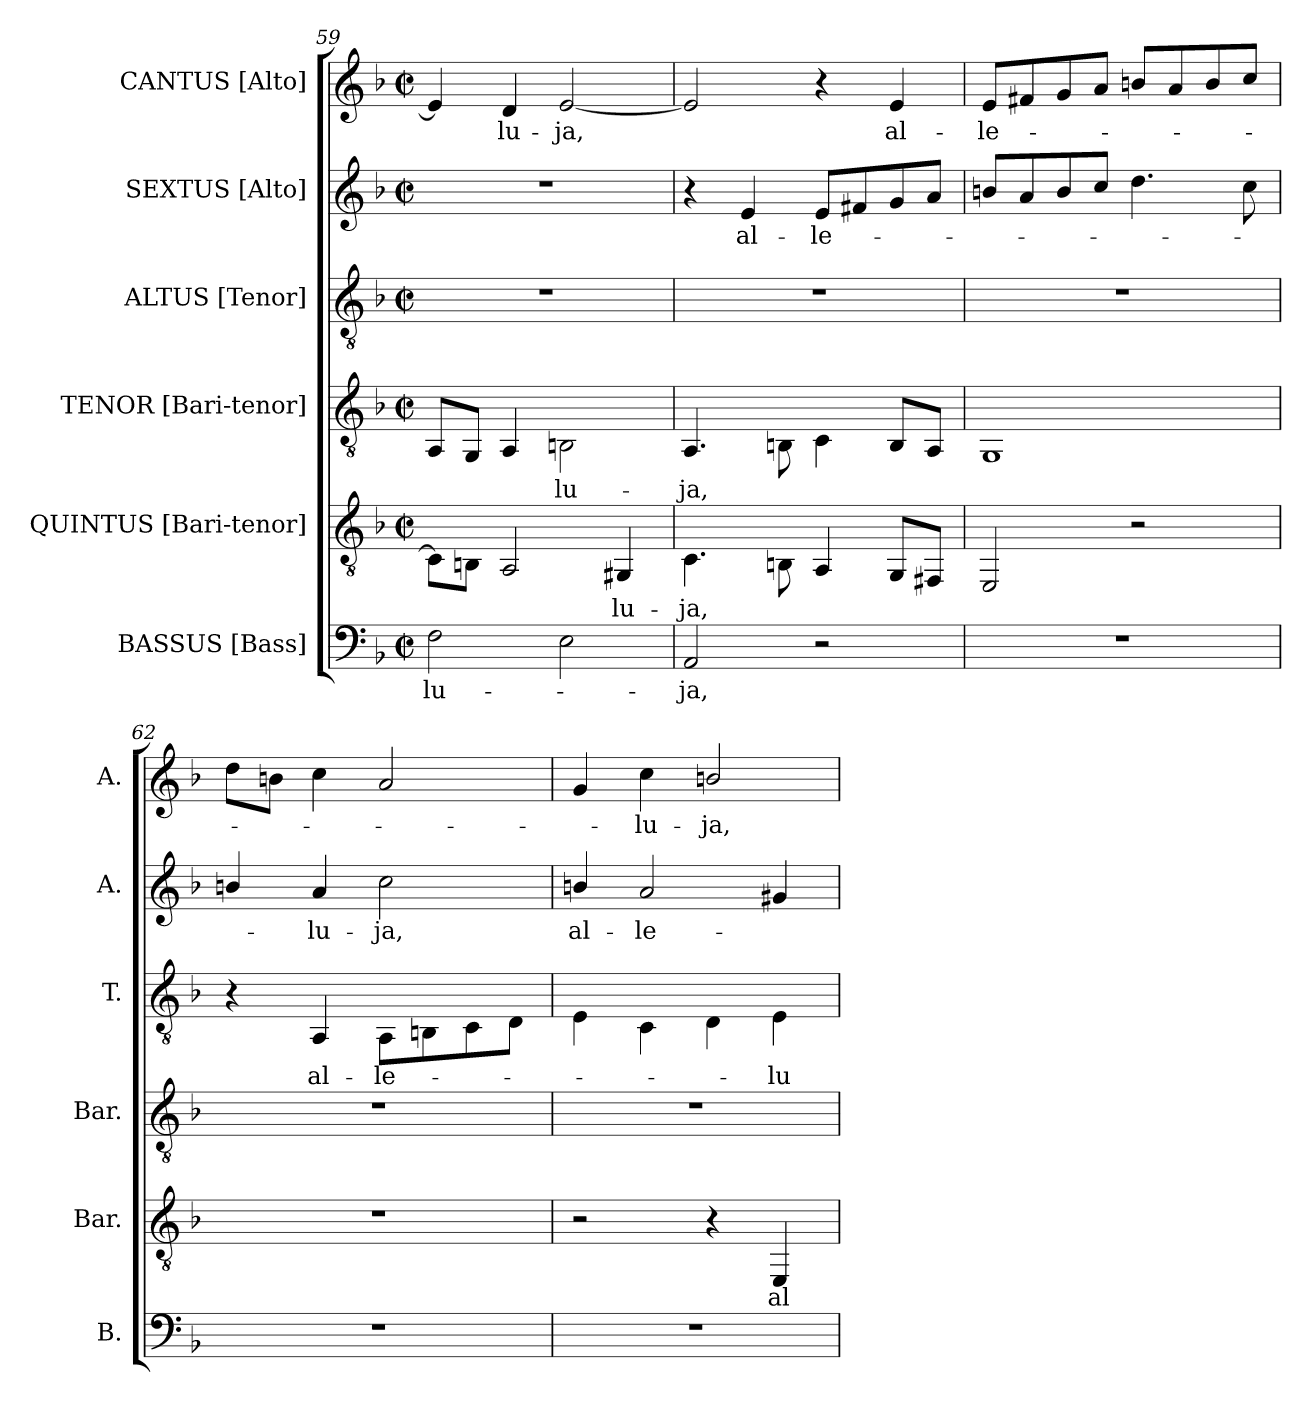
**kern	**text	**kern	**text	**kern	**text	**kern	**text	**kern	**text	**kern	**text
*part6	*part6	*part5	*part5	*part4	*part4	*part3	*part3	*part2	*part2	*part1	*part1
*staff6	*staff6	*staff5	*staff5	*staff4	*staff4	*staff3	*staff3	*staff2	*staff2	*staff1	*staff1
*I"BASSUS [Bass]	*	*I"QUINTUS [Bari-tenor]	*	*I"TENOR [Bari-tenor]	*	*I"ALTUS [Tenor]	*	*I"SEXTUS [Alto]	*	*I"CANTUS [Alto]	*
*I'B.	*	*I'Bar.	*	*I'Bar.	*	*I'T.	*	*I'A.	*	*I'A.	*
*clefF4	*	*clefGv2	*	*clefGv2	*	*clefGv2	*	*clefG2	*	*clefG2	*
*k[b-]	*	*k[b-]	*	*k[b-]	*	*k[b-]	*	*k[b-]	*	*k[b-]	*
*d:	*	*d:	*	*d:	*	*d:	*	*d:	*	*d:	*
*M2/2	*	*M2/2	*	*M2/2	*	*M2/2	*	*M2/2	*	*M2/2	*
*met(c|)	*	*met(c|)	*	*met(c|)	*	*met(c|)	*	*met(c|)	*	*met(c|)	*
=59	=59	=59	=59	=59	=59	=59	=59	=59	=59	=59	=59
!	!LO:LY:b:color=#000000	!	!	!	!	!	!	!	!	!	!
2Fi\	-lu-	8Ci\L]	.	8AAi/L	.	1r	.	1r	.	4ei/]	.
.	.	8BBni\J	.	8GGi/J	.	.	.	.	.	.	.
!	!	!	!	!	!	!	!	!	!	!	!LO:LY:b:color=#000000
.	.	2AAi/	.	4AAi/	.	.	.	.	.	4di/	-lu-
!	!	!	!	!	!LO:LY:b:color=#000000	!	!	!	!	!	!
!	!	!	!	!	!	!	!	!	!	!	!LO:LY:b:color=#000000
2Ei\	.	.	.	2BBni\	-lu-	.	.	.	.	[2ei/	-ja,
!	!	!	!LO:LY:b:color=#000000	!	!	!	!	!	!	!	!
.	.	4GG#Xi/	-lu-	.	.	.	.	.	.	.	.
!!LO:PB:g=z
=60	=60	=60	=60	=60	=60	=60	=60	=60	=60	=60	=60
!	!LO:LY:b:color=#000000	!	!	!	!	!	!	!	!	!	!
!	!	!	!LO:LY:b:color=#000000	!	!	!	!	!	!	!	!
!	!	!	!	!	!LO:LY:b:color=#000000	!	!	!	!	!	!
2AAi/	-ja,	4.Ci\	-ja,	4.AAi/	-ja,	1r	.	4r	.	2ei/]	.
!	!	!	!	!	!	!	!	!	!LO:LY:b:color=#000000	!	!
.	.	.	.	.	.	.	.	4ei/	al-	.	.
.	.	8BBni\	.	8BBni\	.	.	.	.	.	.	.
!	!	!	!	!	!	!	!	!	!LO:LY:b:color=#000000	!	!
2r	.	4AAi/	.	4Ci\	.	.	.	8ei/L	-le-	4r	.
.	.	.	.	.	.	.	.	8f#Xi/	.	.	.
!	!	!	!	!	!	!	!	!	!	!	!LO:LY:b:color=#000000
.	.	8GGi/L	.	8BBi/L	.	.	.	8gi/	.	4ei/	al-
.	.	8FF#Xi/J	.	8AAi/J	.	.	.	8ai/J	.	.	.
=61	=61	=61	=61	=61	=61	=61	=61	=61	=61	=61	=61
!	!	!	!	!	!	!	!	!	!	!	!LO:LY:b:color=#000000
1r	.	2EEi/	.	1GGi	.	1r	.	8bni/L	.	8ei/L	-le-
.	.	.	.	.	.	.	.	8ai/	.	8f#Xi/	.
.	.	.	.	.	.	.	.	8bi/	.	8gi/	.
.	.	.	.	.	.	.	.	8cci/J	.	8ai/J	.
.	.	2r	.	.	.	.	.	4.ddi\	.	8bni/L	.
.	.	.	.	.	.	.	.	.	.	8ai/	.
.	.	.	.	.	.	.	.	.	.	8bi/	.
.	.	.	.	.	.	.	.	8cci\	.	8cci/J	.
=62	=62	=62	=62	=62	=62	=62	=62	=62	=62	=62	=62
1r	.	1r	.	1r	.	4r	.	4bni/	.	8ddi\L	.
.	.	.	.	.	.	.	.	.	.	8bni\J	.
!	!	!	!	!	!	!	!LO:LY:b:color=#000000	!	!	!	!
!	!	!	!	!	!	!	!	!	!LO:LY:b:color=#000000	!	!
.	.	.	.	.	.	4AAi/	al-	4ai/	-lu-	4cci\	.
!	!	!	!	!	!	!	!LO:LY:b:color=#000000	!	!	!	!
!	!	!	!	!	!	!	!	!	!LO:LY:b:color=#000000	!	!
.	.	.	.	.	.	8AAi\L	-le-	2cci\	-ja,	2ai/	.
.	.	.	.	.	.	8BBni\	.	.	.	.	.
.	.	.	.	.	.	8Ci\	.	.	.	.	.
.	.	.	.	.	.	8Di\J	.	.	.	.	.
=63	=63	=63	=63	=63	=63	=63	=63	=63	=63	=63	=63
!	!	!	!	!	!	!	!	!	!LO:LY:b:color=#000000	!	!
1r	.	2r	.	1r	.	4Ei\	.	4bni/	al-	4gi/	.
!	!	!	!	!	!	!	!	!	!LO:LY:b:color=#000000	!	!
!	!	!	!	!	!	!	!	!	!	!	!LO:LY:b:color=#000000
.	.	.	.	.	.	4Ci\	.	2ai/	-le-	4cci\	-lu-
!	!	!	!	!	!	!	!	!	!	!	!LO:LY:b:color=#000000
.	.	4r	.	.	.	4Di\	.	.	.	2bni/	-ja,
!	!	!	!LO:LY:b:color=#000000	!	!	!	!	!	!	!	!
!	!	!	!	!	!	!	!LO:LY:b:color=#000000	!	!	!	!
.	.	4EEi/	al-	.	.	4Ei\	-lu-	4g#Xi/	.	.	.
=	=	=	=	=	=	=	=	=	=	=	=
*-	*-	*-	*-	*-	*-	*-	*-	*-	*-	*-	*-
